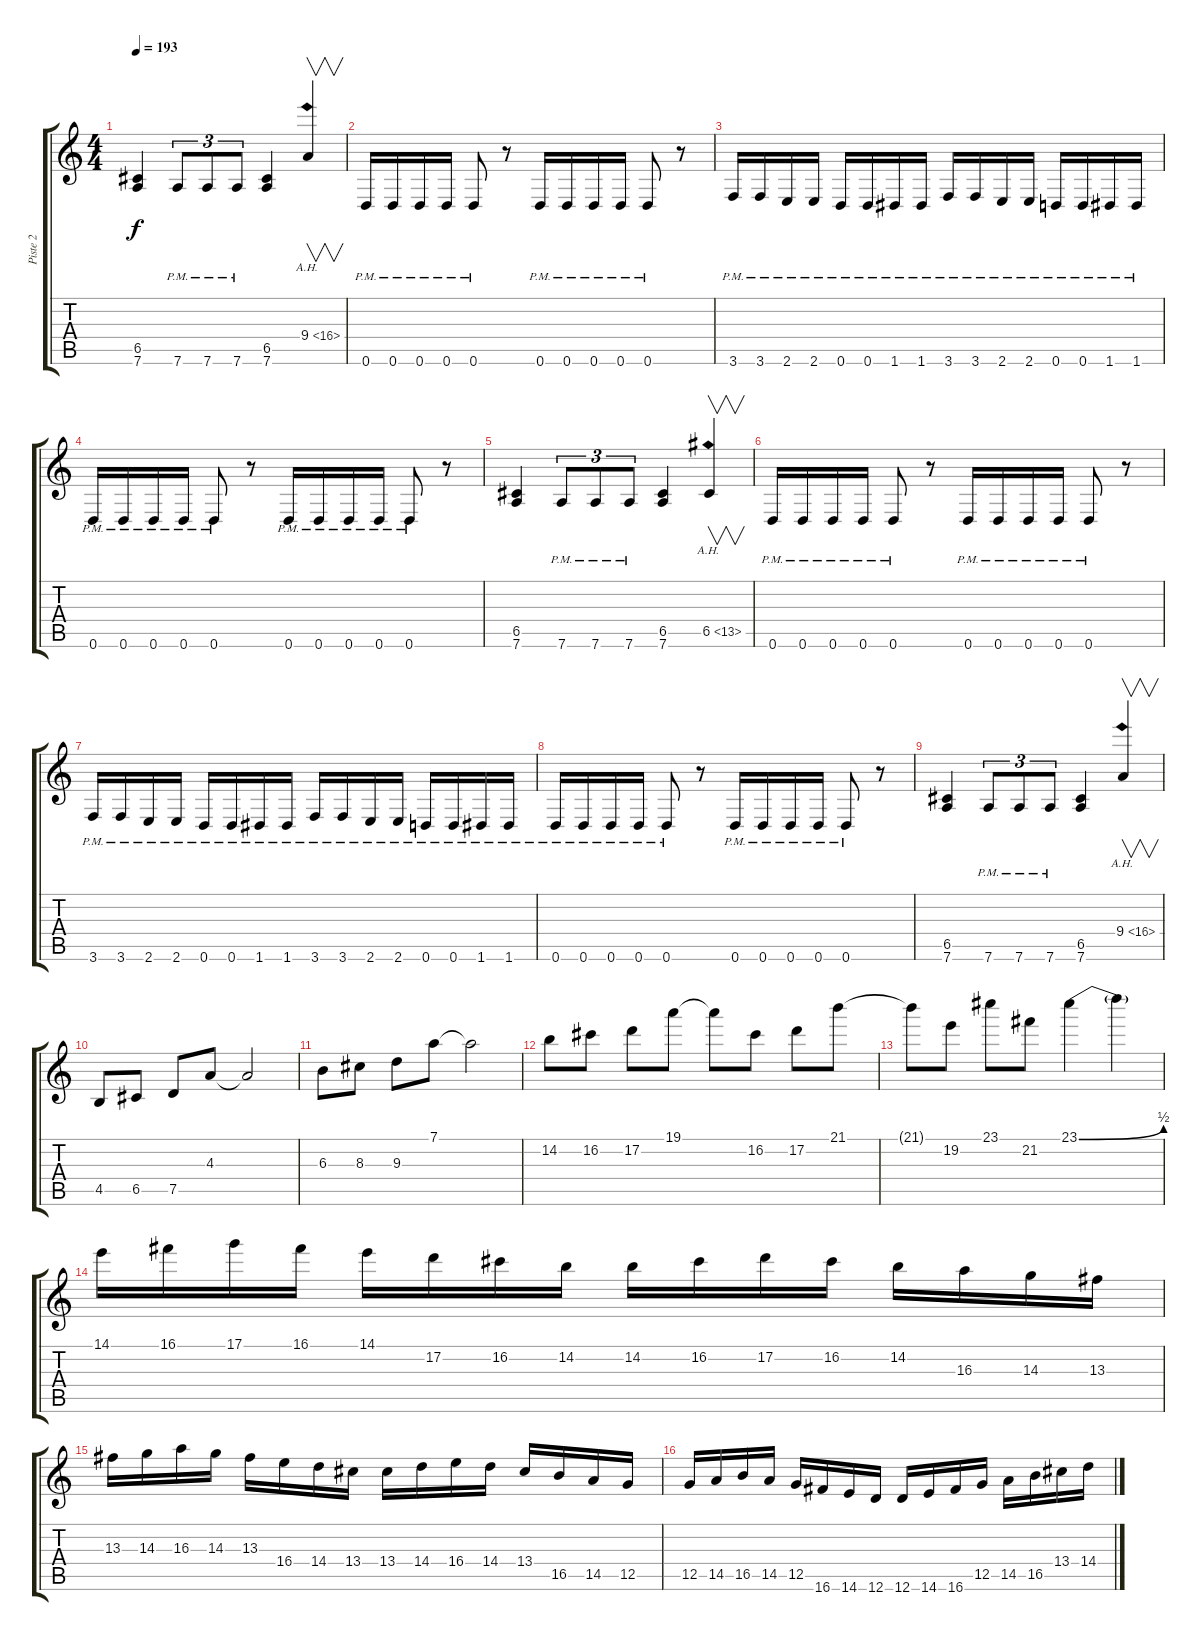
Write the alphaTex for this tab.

\track ("Piste 2" "Piste 2") {instrument distortionguitar}
\staff {score tabs}
\tuning (D4 A3 F3 C3 G2 D2) {hide}
\ts (4 4)
\tempo 193
\clef g2
\ks c
(6.5 7.6).4{dy f} 7.6{pm}.8{tu (3 2)} 7.6{pm}.8{tu (3 2)} 7.6{pm}.8{tu (3 2)} (6.5 7.6).4 9.4{ah 7}.4{v} |
0.6{pm}.16 0.6{pm}.16 0.6{pm}.16 0.6{pm}.16 0.6{pm}.8 r.8 0.6{pm}.16 0.6{pm}.16 0.6{pm}.16 0.6{pm}.16 0.6{pm}.8 r.8 |
3.6{pm}.16 3.6{pm}.16 2.6{pm}.16 2.6{pm}.16 0.6{pm}.16 0.6{pm}.16 1.6{pm}.16 1.6{pm}.16 3.6{pm}.16 3.6{pm}.16 2.6{pm}.16 2.6{pm}.16 0.6{pm}.16 0.6{pm}.16 1.6{pm}.16 1.6{pm}.16 |
0.6{pm}.16 0.6{pm}.16 0.6{pm}.16 0.6{pm}.16 0.6{pm}.8 r.8 0.6{pm}.16 0.6{pm}.16 0.6{pm}.16 0.6{pm}.16 0.6{pm}.8 r.8 |
(6.5 7.6).4 7.6{pm}.8{tu (3 2)} 7.6{pm}.8{tu (3 2)} 7.6{pm}.8{tu (3 2)} (6.5 7.6).4 6.5{ah 7}.4{v} |
0.6{pm}.16 0.6{pm}.16 0.6{pm}.16 0.6{pm}.16 0.6{pm}.8 r.8 0.6{pm}.16 0.6{pm}.16 0.6{pm}.16 0.6{pm}.16 0.6{pm}.8 r.8 |
3.6{pm}.16 3.6{pm}.16 2.6{pm}.16 2.6{pm}.16 0.6{pm}.16 0.6{pm}.16 1.6{pm}.16 1.6{pm}.16 3.6{pm}.16 3.6{pm}.16 2.6{pm}.16 2.6{pm}.16 0.6{pm}.16 0.6{pm}.16 1.6{pm}.16 1.6{pm}.16 |
0.6{pm}.16 0.6{pm}.16 0.6{pm}.16 0.6{pm}.16 0.6{pm}.8 r.8 0.6{pm}.16 0.6{pm}.16 0.6{pm}.16 0.6{pm}.16 0.6{pm}.8 r.8 |
(6.5 7.6).4 7.6{pm}.8{tu (3 2)} 7.6{pm}.8{tu (3 2)} 7.6{pm}.8{tu (3 2)} (6.5 7.6).4 9.4{ah 7}.4{v} |
4.5.8 6.5.8 7.5.8 4.3.8 4.3{t}.2 |
6.3.8 8.3.8 9.3.8 7.1.8 7.1{t}.2 |
14.2.8 16.2.8 17.2.8 19.1.8 19.1{t}.8 16.2.8 17.2.8 21.1.8 |
21.1{t}.8 19.2.8 23.1.8 21.2.8 23.1{be (bend 0 0 60 2)}.4 23.1{t}.4 |
14.1.16 16.1.16 17.1.16 16.1.16 14.1.16 17.2.16 16.2.16 14.2.16 14.2.16 16.2.16 17.2.16 16.2.16 14.2.16 16.3.16 14.3.16 13.3.16 |
13.3.16 14.3.16 16.3.16 14.3.16 13.3.16 16.4.16 14.4.16 13.4.16 13.4.16 14.4.16 16.4.16 14.4.16 13.4.16 16.5.16 14.5.16 12.5.16 |
12.5.16 14.5.16 16.5.16 14.5.16 12.5.16 16.6.16 14.6.16 12.6.16 12.6.16 14.6.16 16.6.16 12.5.16 14.5.16 16.5.16 13.4.16 14.4.16
